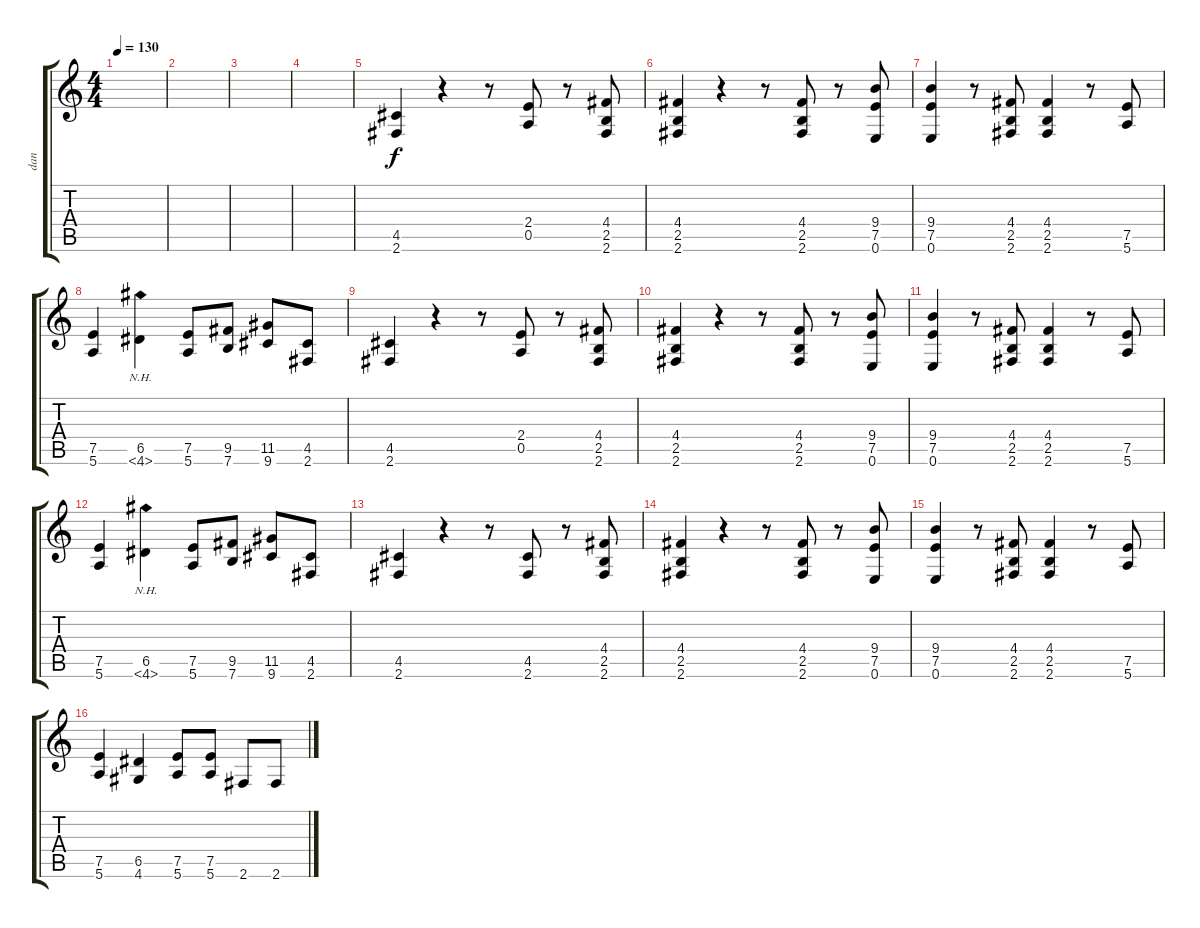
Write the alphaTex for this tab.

\track ("dan" "dan") {instrument overdrivenguitar}
\staff {score tabs}
\tuning (E4 B3 G3 D3 A2 E2) {hide}
\ts (4 4)
\tempo 130
\clef g2
\ks c
|
|
|
|
(4.5 2.6).4 r.4 r.8 (2.4 0.5).8 r.8 (4.4 2.5 2.6).8 |
(4.4 2.5 2.6).4 r.4 r.8 (4.4 2.5 2.6).8 r.8 (9.4 7.5 0.6).8 |
(9.4 7.5 0.6).4 r.8 (4.4 2.5 2.6).8 (4.4 2.5 2.6).4 r.8 (7.5 5.6).8 |
(7.5 5.6).4 (6.5 4.6{nh}).4 (7.5 5.6).8 (9.5 7.6).8 (11.5 9.6).8 (4.5 2.6).8 |
(4.5 2.6).4 r.4 r.8 (2.4 0.5).8 r.8 (4.4 2.5 2.6).8 |
(4.4 2.5 2.6).4 r.4 r.8 (4.4 2.5 2.6).8 r.8 (9.4 7.5 0.6).8 |
(9.4 7.5 0.6).4 r.8 (4.4 2.5 2.6).8 (4.4 2.5 2.6).4 r.8 (7.5 5.6).8 |
(7.5 5.6).4 (6.5 4.6{nh}).4 (7.5 5.6).8 (9.5 7.6).8 (11.5 9.6).8 (4.5 2.6).8 |
(4.5 2.6).4 r.4 r.8 (4.5 2.6).8 r.8 (4.4 2.5 2.6).8 |
(4.4 2.5 2.6).4 r.4 r.8 (4.4 2.5 2.6).8 r.8 (9.4 7.5 0.6).8 |
(9.4 7.5 0.6).4 r.8 (4.4 2.5 2.6).8 (4.4 2.5 2.6).4 r.8 (7.5 5.6).8 |
(7.5 5.6).4 (6.5 4.6).4 (7.5 5.6).8 (7.5 5.6).8 2.6.8 2.6.8
